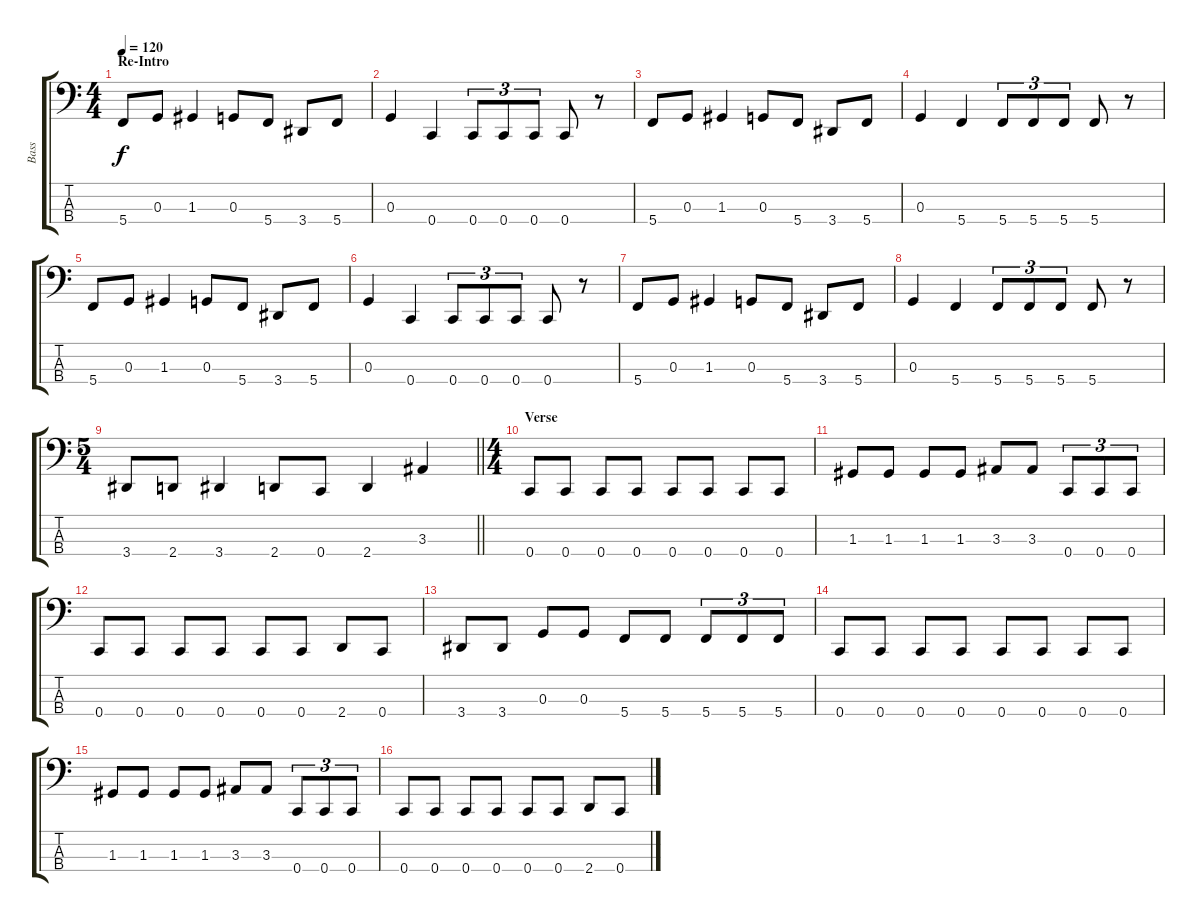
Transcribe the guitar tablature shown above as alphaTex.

\track ("Bass" "Bass") {instrument electricbasspick}
\staff {score tabs}
\tuning (F2 C2 G1 C1) {hide}
\ts (4 4)
\section ("" "Re-Intro")
\tempo 120
\clef f4
\ks c
5.4.8{dy f} 0.3.8 1.3.4 0.3.8 5.4.8 3.4.8 5.4.8 |
0.3.4 0.4.4 0.4.8{tu (3 2)} 0.4.8{tu (3 2)} 0.4.8{tu (3 2)} 0.4.8 r.8 |
5.4.8 0.3.8 1.3.4 0.3.8 5.4.8 3.4.8 5.4.8 |
0.3.4 5.4.4 5.4.8{tu (3 2)} 5.4.8{tu (3 2)} 5.4.8{tu (3 2)} 5.4.8 r.8 |
5.4.8 0.3.8 1.3.4 0.3.8 5.4.8 3.4.8 5.4.8 |
0.3.4 0.4.4 0.4.8{tu (3 2)} 0.4.8{tu (3 2)} 0.4.8{tu (3 2)} 0.4.8 r.8 |
5.4.8 0.3.8 1.3.4 0.3.8 5.4.8 3.4.8 5.4.8 |
0.3.4 5.4.4 5.4.8{tu (3 2)} 5.4.8{tu (3 2)} 5.4.8{tu (3 2)} 5.4.8 r.8 |
\ts (5 4)
\barLineRight lightlight
3.4.8 2.4.8 3.4.4 2.4.8 0.4.8 2.4.4 3.3.4 |
\ts (4 4)
\section ("" "Verse")
0.4.8 0.4.8 0.4.8 0.4.8 0.4.8 0.4.8 0.4.8 0.4.8 |
1.3.8 1.3.8 1.3.8 1.3.8 3.3.8 3.3.8 0.4.8{tu (3 2)} 0.4.8{tu (3 2)} 0.4.8{tu (3 2)} |
0.4.8 0.4.8 0.4.8 0.4.8 0.4.8 0.4.8 2.4.8 0.4.8 |
3.4.8 3.4.8 0.3.8 0.3.8 5.4.8 5.4.8 5.4.8{tu (3 2)} 5.4.8{tu (3 2)} 5.4.8{tu (3 2)} |
0.4.8 0.4.8 0.4.8 0.4.8 0.4.8 0.4.8 0.4.8 0.4.8 |
1.3.8 1.3.8 1.3.8 1.3.8 3.3.8 3.3.8 0.4.8{tu (3 2)} 0.4.8{tu (3 2)} 0.4.8{tu (3 2)} |
0.4.8 0.4.8 0.4.8 0.4.8 0.4.8 0.4.8 2.4.8 0.4.8
